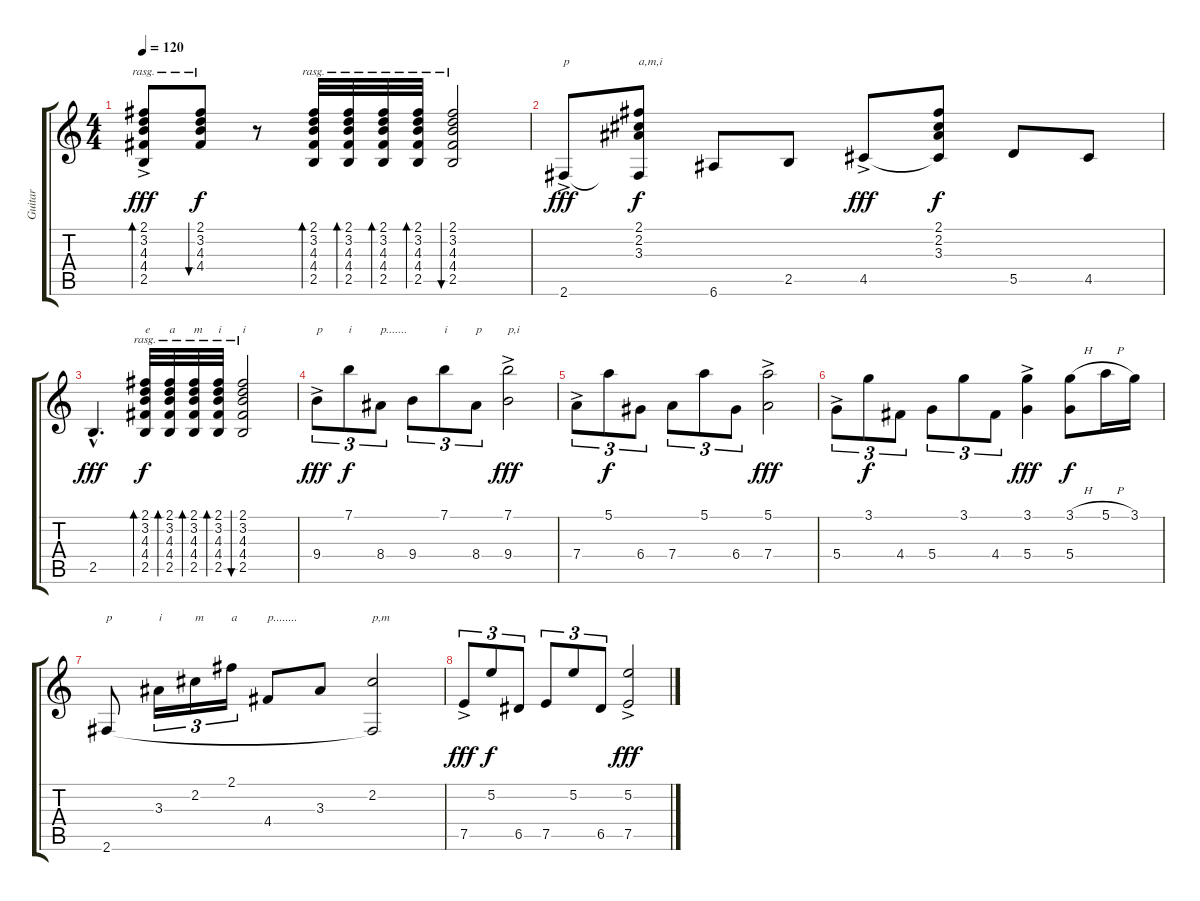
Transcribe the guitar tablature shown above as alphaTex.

\track ("Guitar " "Guitar ") {instrument acousticguitarnylon}
\staff {score tabs}
\tuning (E4 B3 G3 D3 A2 E2) {hide}
\ts (4 4)
\tempo 120
\clef g2
\ks c
(2.1 3.2 4.3 4.4 2.5{ac}).8{bd 120 rasg ii dy fff} (2.1 3.2 4.3 4.4).8{bu 120 rasg ii dy f} r.8 (2.1 3.2 4.3 4.4 2.5).32{bd 120 rasg ii} (2.1 3.2 4.3 4.4 2.5).32{bd 120 rasg ii} (2.1 3.2 4.3 4.4 2.5).32{bd 120 rasg ii} (2.1 3.2 4.3 4.4 2.5).32{bd 120 rasg ii} (2.1 3.2 4.3 4.4 2.5).2{bu 120 rasg ii} |
2.6{ac}.8{txt "p" dy fff} (2.1 2.2 3.3 2.6{t}).8{txt "a,m,i" dy f} 6.6.8 2.5.8 4.5{ac}.8{dy fff} (2.1 2.2 3.3 4.5{t}).8{dy f} 5.5.8 4.5.8 |
2.5{hac}.4{d dy fff} (2.1 3.2 4.3 4.4 2.5).32{bd 60 rasg ii txt "e" dy f} (2.1 3.2 4.3 4.4 2.5).32{bd 120 rasg ii txt "a"} (2.1 3.2 4.3 4.4 2.5).32{bd 120 rasg ii txt "m"} (2.1 3.2 4.3 4.4 2.5).32{bd 120 rasg ii txt "i"} (2.1 3.2 4.3 4.4 2.5).2{bu 120 rasg ii txt "i"} |
9.4{ac}.8{tu (3 2) txt "p" dy fff} 7.1.8{tu (3 2) txt "i" dy f} 8.4.8{tu (3 2) txt "p......."} 9.4.8{tu (3 2)} 7.1.8{tu (3 2) txt "i"} 8.4.8{tu (3 2) txt "p"} (7.1{ac} 9.4).2{txt "p,i" dy fff} |
7.4{ac}.8{tu (3 2)} 5.1.8{tu (3 2) dy f} 6.4.8{tu (3 2)} 7.4.8{tu (3 2)} 5.1.8{tu (3 2)} 6.4.8{tu (3 2)} (5.1{ac} 7.4).2{dy fff} |
5.4{ac}.8{tu (3 2)} 3.1.8{tu (3 2) dy f} 4.4.8{tu (3 2)} 5.4.8{tu (3 2)} 3.1.8{tu (3 2)} 4.4.8{tu (3 2)} (3.1{ac} 5.4).4{dy fff} (3.1{h} 5.4).8{dy f} 5.1{h}.16 3.1.16 |
2.6.8{txt "p"} 3.3.16{tu (3 2) txt "i"} 2.2.16{tu (3 2) txt "m"} 2.1.16{tu (3 2) txt "a"} 4.4.8{txt "p........"} 3.3.8 (2.2 2.6{t}).2{txt "p,m"} |
7.5{ac}.8{tu (3 2) dy fff} 5.2.8{tu (3 2) dy f} 6.5.8{tu (3 2)} 7.5.8{tu (3 2)} 5.2.8{tu (3 2)} 6.5.8{tu (3 2)} (5.2{ac} 7.5).2{dy fff}
